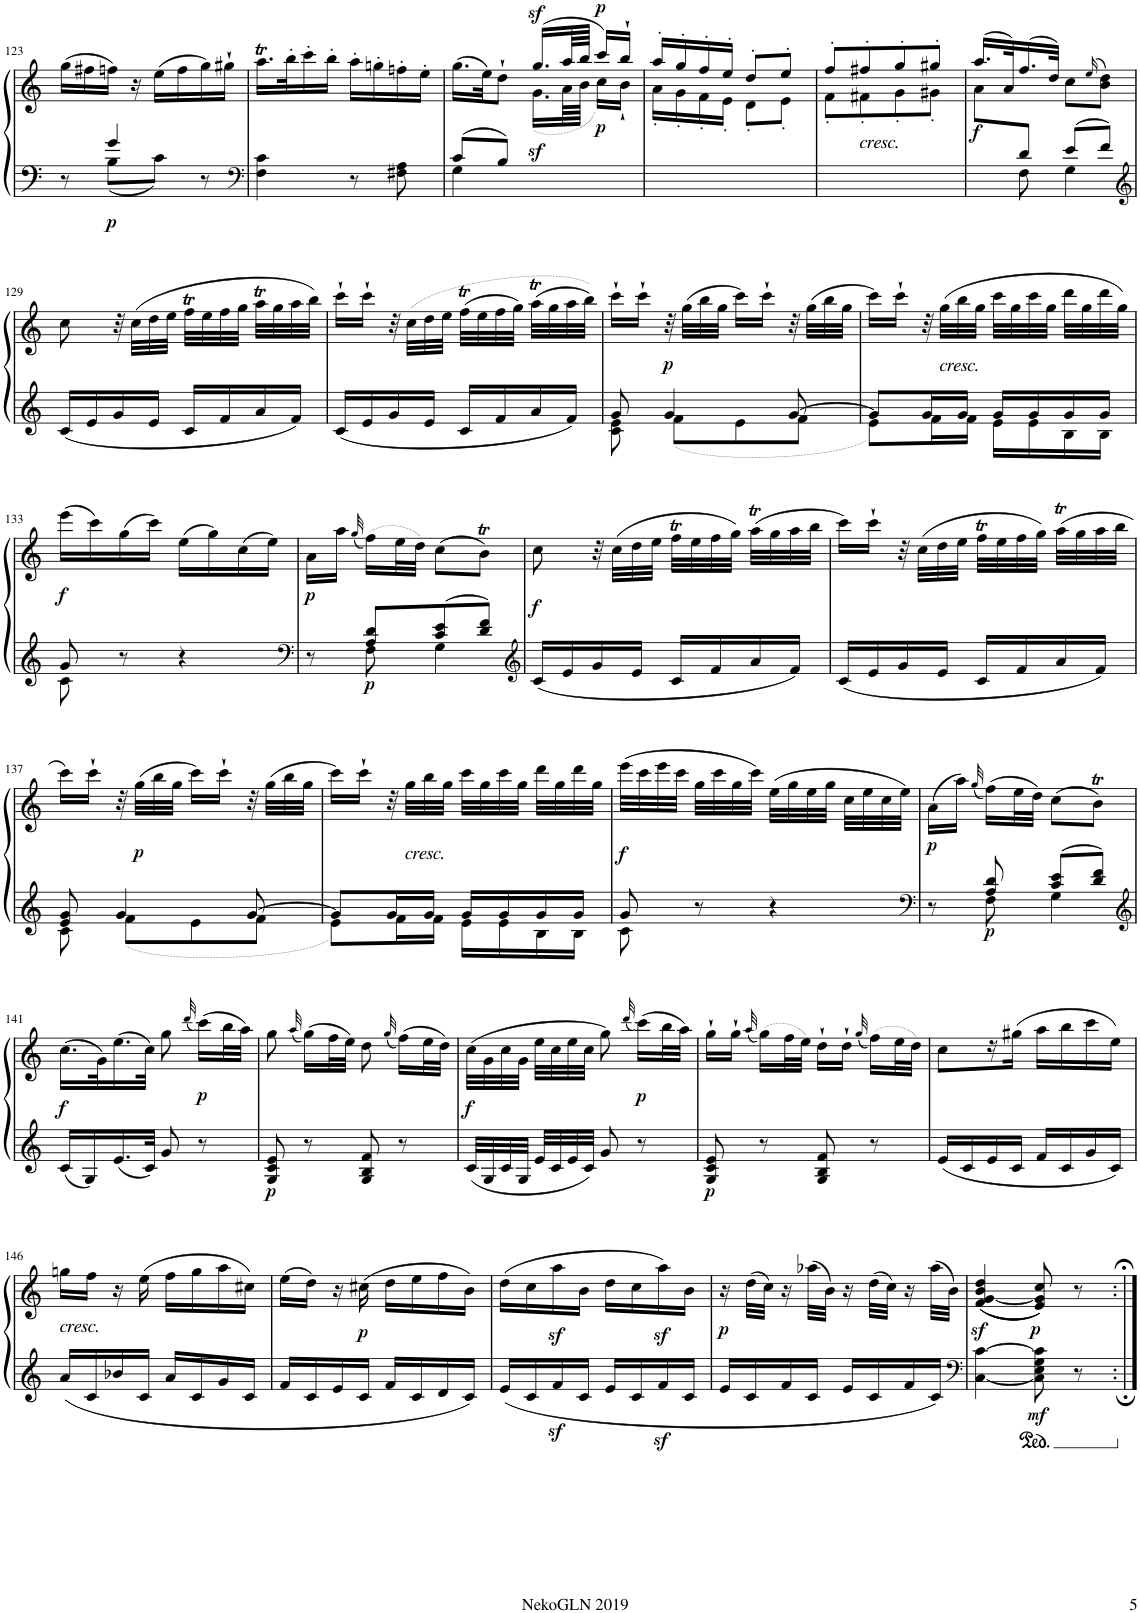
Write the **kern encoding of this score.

**kern	**kern	**dynam
*part1	*part1	*part1
*staff2	*staff1	*staff1/2
*I"Piano	*	*
*I'Pno.	*	*
!!LO:PB:g=z
*clefF4	*clefG2	*
*k[]	*k[]	*
*M2/4	*M2/4	*
=123	=123	=123
*^	*	*
8r	8ryy	(16gg\LL	.
.	.	16ff#X\	.
!	!	!	!LO:DY:b=2
4g/	8B\L	16ffn\JJ)	p
.	.	16r	.
.	8c\J	(16ee\LL	.
.	.	16ff\	.
8r	8ryy	16gg\)	.
.	.	16gg#X`\JJ	.
*v	*v	*	*
=124	=124	=124
*clefF4	*	*
4F\ 4c\	16.aaT\LL	.
.	32bb'\K	.
.	16ccc'\	.
.	16bb'\JJ	.
8r	16aa'\LL	.
.	16ggn'\	.
8F#X\ 8A\	16ffn'\	.
.	16ee'\JJ	.
=125	=125	=125
*^	*^	*
8c/L	4G\	4ryy	(>16.gg\LL	.
.	.	.	32ee\JK)	.
8B/J	.	.	8dd`>\J	.
!	!	!	!	!LO:DY:a
!	!	!	!	!LO:DY:n=1:b
4ryy	4ryy	(16.gg/LL	(16.g\LL	sf sf
.	.	64aa/LL	64a\LL	.
.	.	64bb/JJJJ	64b\JJJJ	.
!	!	!	!	!LO:DY:n=2:a
!	!	!	!	!LO:DY:n=3:b
.	.	16ccc/LL)	16cc\LL)	p p
.	.	16bb`/JJ	16b`\JJ	.
*v	*v	*	*	*
=126	=126	=126	=126
2ryy	16aa'/LL	16a'\LL	.
.	16gg'/	16g'\	.
.	16ff'/	16f'\	.
.	16ee'/JJ	16e'\JJ	.
.	8dd'/L	8d'\L	.
.	8ee'/J	8e'\J	.
=127	=127	=127	=127
2ryy	8ff'/L	8f'\L	.
!	!LO:TX:b:i:t=cresc.	!	!
.	8ff#X'/	8f#X'\	.
.	8gg'/	8g'\	.
.	8gg#X'/J	8g#X'\J	.
=128	=128	=128	=128
*^	*	*	*
!	!	!	!	!LO:DY:a=2
8ryy	8ryy	(>16.aa/LL	8a\L	f
.	.	32a/K)	.	.
8d/J	8F\	(>16.ff/	4.ryy	.
.	.	32dd/JJk)	.	.
8e/L	4G\	8cc\L	.	.
.	.	(>16qee/	.	.
8f/J	.	8b\ 8dd\J)	.	.
*v	*v	*	*	*
*	*v	*v	*
!!LO:LB:g=z
=129	=129	=129
*clefG2	*	*
16c/LL	8cc\	.
16e/	.	.
16g/	32r	.
.	(32cc\LLL	.
16e/JJ	32dd\	.
.	32ee\JJJ	.
16c/LL	32ffT\LLL	.
.	32ee\	.
16f/	32ff\	.
.	32gg\JJJ	.
16a/	32aaT\LLL	.
.	32gg\	.
16f/JJ	32aa\	.
.	32bb\JJJ)	.
=130	=130	=130
16c/LL	16ccc`\LL	.
16e/	16ccc`\JJ	.
16g/	32r	.
.	(32cc\LLL	.
16e/JJ	32dd\	.
.	32ee\JJJ	.
16c/LL	(32ffT\LLL	.
.	32ee\	.
16f/	32ff\	.
.	32gg\JJJ)	.
16a/	(32aaT\LLL	.
.	32gg\	.
16f/JJ	32aa\	.
.	32bb\JJJ))	.
=131	=131	=131
*^	*	*
8g/	8c\ 8e\	16ccc`\LL	.
.	.	16ccc`\JJ	.
!	!	!	!LO:DY:a=2
4g/	8f\L	32r	p
.	.	(32gg\LLL	.
.	.	32bb\	.
.	.	32gg\JJJ	.
.	8e\	16ccc\LL)	.
.	.	16ccc`\JJ	.
[8g/	8f\J	32r	.
.	.	(32gg\LLL	.
.	.	32bb\	.
.	.	32gg\JJJ	.
=132	=132	=132	=132
8g/L]	8e\L	16ccc\LL)	.
.	.	16ccc`\JJ	.
16g/L	16f\L	32r	.
!	!	!LO:TX:b:i:t=cresc.	!
.	.	(32gg\LLL	.
16g/JJ	16f\JJ	32bb\	.
.	.	32gg\JJJ	.
16g/LL	16e\LL	32ccc\LLL	.
.	.	32gg\	.
16g/	16e\	32ccc\	.
.	.	32gg\JJJ	.
16g/	16B\	32ddd\LLL	.
.	.	32gg\	.
16g/JJ	16B\JJ	32ddd\	.
.	.	32gg\JJJ)	.
!!LO:LB:g=z
=133	=133	=133	=133
!	!	!	!LO:DY:b
8g/	8c\	(16eee\LL	f
.	.	16ccc\)	.
8r	4.ryy	(16gg\	.
.	.	16ccc\JJ)	.
4r	.	(16ee\LL	.
.	.	16gg\)	.
.	.	(16cc\	.
.	.	16ee\JJ)	.
=134	=134	=134	=134
*clefF4	*	*	*
!	!	!	!LO:DY:b
8r	8ryy	16a\LL	p
.	.	16aa\JJ	.
.	.	(32qgg/	.
!	!	!	!LO:DY:b=2
8A/ 8d/L	8F\	(16ff\LL)	p
.	.	32ee\L	.
.	.	32dd\JJJ)	.
8c/ 8e/	4G\	(8cc\L	.
8d/ 8f/J	.	8bt\J)	.
*v	*v	*	*
=135	=135	=135
*clefG2	*	*
!	!	!LO:DY:a=2
16c/LL	8cc\	f
16e/	.	.
16g/	32r	.
.	(32cc\LLL	.
16e/JJ	32dd\	.
.	32ee\JJJ	.
16c/LL	32ffT\LLL	.
.	32ee\	.
16f/	32ff\	.
.	32gg\JJJ)	.
16a/	(32aaT\LLL	.
.	32gg\	.
16f/JJ	32aa\	.
.	32bb\JJJ	.
=136	=136	=136
16c/LL	16ccc\LL)	.
16e/	16ccc`\JJ	.
16g/	32r	.
.	(32cc\LLL	.
16e/JJ	32dd\	.
.	32ee\JJJ	.
16c/LL	32ffT\LLL	.
.	32ee\	.
16f/	32ff\	.
.	32gg\JJJ)	.
16a/	(32aaT\LLL	.
.	32gg\	.
16f/JJ	32aa\	.
.	32bb\JJJ	.
!!LO:LB:g=z
=137	=137	=137
*^	*	*
8e/ 8g/	8c\	16ccc\LL)	.
.	.	16ccc`\JJ	.
4g/	8f\L	32r	.
!	!	!	!LO:DY:b
.	.	(32gg\LLL	p
.	.	32bb\	.
.	.	32gg\JJJ	.
.	8e\	16ccc\LL)	.
.	.	16ccc`\JJ	.
[8g/	8f\J	32r	.
.	.	(32gg\LLL	.
.	.	32bb\	.
.	.	32gg\JJJ	.
=138	=138	=138	=138
8g/L]	8e\L	16ccc\LL)	.
.	.	16ccc`\JJ	.
16g/L	16f\L	32r	.
!	!	!LO:TX:b:i:t=cresc.	!
.	.	32gg\LLL	.
16g/JJ	16f\JJ	32bb\	.
.	.	32gg\JJJ	.
16g/LL	16e\LL	32ccc\LLL	.
.	.	32gg\	.
16g/	16e\	32ccc\	.
.	.	32gg\JJJ	.
16g/	16B\	32ddd\LLL	.
.	.	32gg\	.
16g/JJ	16B\JJ	32ddd\	.
.	.	32gg\JJJ	.
=139	=139	=139	=139
!	!	!	!LO:DY:b
8g/	8c\	(32eee\LLL	f
.	.	32ccc\	.
.	.	32eee\	.
.	.	32ccc\JJJ	.
8r	4.ryy	32gg\LLL	.
.	.	32ccc\	.
.	.	32gg\	.
.	.	32ccc\JJJ)	.
4r	.	(32ee\LLL	.
.	.	32gg\	.
.	.	32ee\	.
.	.	32gg\JJJ	.
.	.	32cc\LLL	.
.	.	32ee\	.
.	.	32cc\	.
.	.	32ee\JJJ)	.
=140	=140	=140	=140
*clefF4	*	*	*
!	!	!	!LO:DY:b
8r	8ryy	(16a\LL	p
.	.	16aa\JJ)	.
.	.	(32qgg/	.
!	!	!	!LO:DY:b=2
8A/ 8d/	8F\	(16ff\LL)	p
.	.	32ee\L	.
.	.	32dd\JJJ)	.
8c/ 8e/L	4G\	(8cc\L	.
8d/ 8f/J	.	8bt\J)	.
*v	*v	*	*
!!LO:LB:g=z
=141	=141	=141
*clefG2	*	*
!	!	!LO:DY:a=2
16c/LL	(16.cc\LL	f
16G/	.	.
.	32g\K)	.
16.e/	(16.ee\	.
32c/JJk	32cc\JJk)	.
8g/	8gg\	.
.	(32qddd/	.
!	!	!LO:DY:b
8r	(16ccc\LL)	p
.	32bb\L	.
.	32aa\JJJ)	.
=142	=142	=142
!	!	!LO:DY:b=2
8G/ 8c/ 8e/	8gg\	p
.	(32qaa/	.
8r	(16gg\LL)	.
.	32ff\L	.
.	32ee\JJJ)	.
8G/ 8B/ 8f/	8dd\	.
.	(32qgg/	.
8r	(16ff\LL)	.
.	32ee\L	.
.	32dd\JJJ)	.
=143	=143	=143
!	!	!LO:DY:a=2
32c/LLL	(32cc\LLL	f
32G/	32g\	.
32c/	32cc\	.
32G/JJJ	32g\JJJ	.
32e/LLL	32ee\LLL	.
32c/	32cc\	.
32e/	32ee\	.
32c/JJJ	32cc\JJJ	.
8g/	8gg\)	.
.	(32qddd/	.
!	!	!LO:DY:b
8r	(16ccc\LL)	p
.	32bb\L	.
.	32aa\JJJ)	.
=144	=144	=144
!	!	!LO:DY:b=2
8G/ 8c/ 8e/	16gg`\LL	p
.	16gg`\JJ	.
.	(32qaa/	.
8r	(16gg\LL)	.
.	32ff\L	.
.	32ee\JJJ)	.
8G/ 8B/ 8f/	16dd`\LL	.
.	16dd`\JJ	.
.	(32qgg/	.
8r	(16ff\LL)	.
.	32ee\L	.
.	32dd\JJJ)	.
=145	=145	=145
16e/LL	8cc\L	.
16c/	.	.
16e/	16r	.
16c/JJ	(16gg#X\JJ	.
16f/LL	16aa\LL	.
16c/	16bb\	.
16g/	16ccc\	.
16c/JJ	16ee\JJ)	.
!!LO:LB:g=z
=146	=146	=146
!	!LO:TX:b:i:t=cresc.	!
16a/LL	16ggn\LL	.
16c/	16ff\JJ	.
16b-X/	16r	.
16c/JJ	(16ee\	.
16a/LL	16ff\LL	.
16c/	16gg\	.
16g/	16aa\	.
16c/JJ	16cc#X\JJ)	.
=147	=147	=147
16f/LL	(16ee\LL	.
16c/	16dd\JJ)	.
16e/	16r	.
!	!	!LO:DY:b
16c/JJ	(16cc#X\	p
16f/LL	16dd\LL	.
16c/	16ee\	.
16d/	16ff\	.
16c/JJ	16b\JJ)	.
=148	=148	=148
16e/LL	(16dd\LL	.
16c/	16cc\	.
16fz</	16aaz<\	.
16c/JJ	16b\JJ	.
16e/LL	16dd\LL	.
16c/	16cc\	.
16fz</	16aaz<\)	.
16c/JJ	16b\JJ	.
=149	=149	=149
!	!	!LO:DY:a=2
16e/LL	16r	p
16c/	(32dd\LLL	.
.	32cc\JJJ)	.
16f/	16r	.
16c/JJ	(32aa-X\LLL	.
.	32b\JJJ)	.
16e/LL	16r	.
16c/	(32dd\LLL	.
.	32cc\JJJ)	.
16f/	16r	.
16c/JJ	(32aa-\LLL	.
.	32b\JJJ)	.
=150	=150	=150
*clefF4	*	*
[4C\ [4c\	(<(4f/z< [<4g/z< 4b/z< 4dd/z<	.
!	!	!LO:DY:b=2
!	!	!LO:DY:n=1:b
8C\] 8E\ 8G\ 8c\]	8e/ 8g/] 8cc/))	mf p
8r;	8r;<	.
=:|!	=:|!	=:|!
*-	*-	*-
